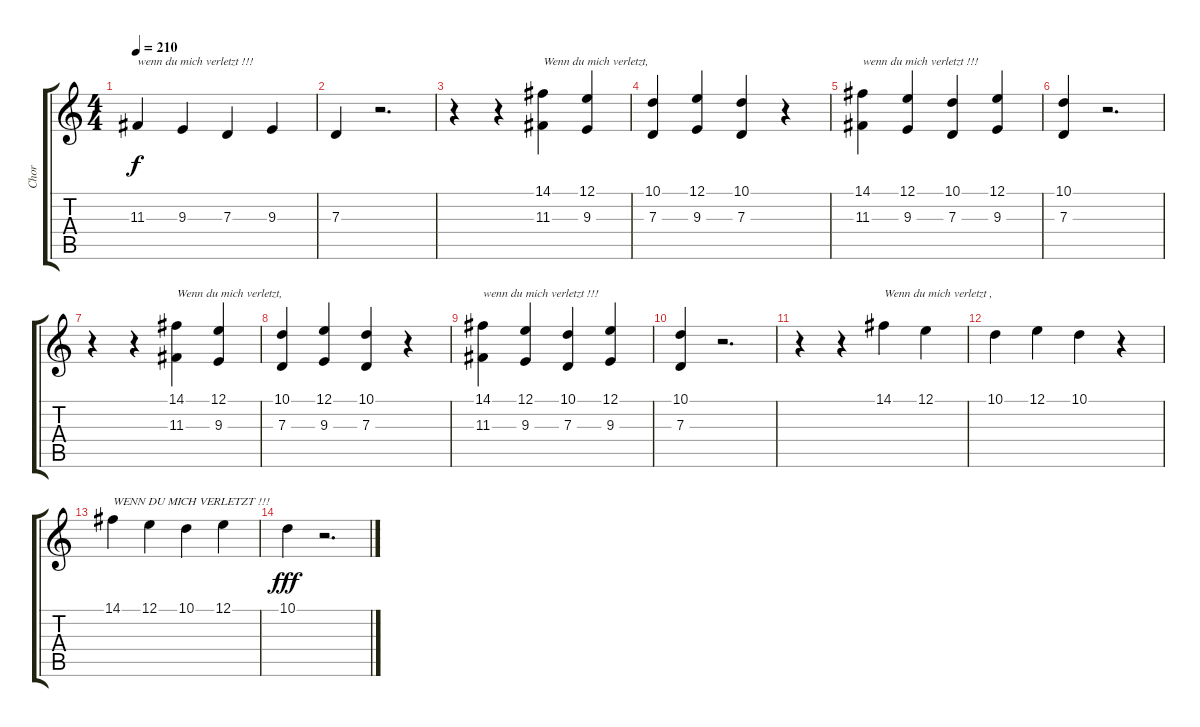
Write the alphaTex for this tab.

\track ("Chor" "Chor") {instrument lead6voice}
\staff {score tabs}
\tuning (E4 B3 G3 D3 A2 E2) {hide}
\ts (4 4)
\tempo 210
\clef g2
\ks c
11.3.4{txt "wenn du mich verletzt !!!" dy f} 9.3.4 7.3.4 9.3.4 |
7.3.4 r.2{d} |
r.4 r.4 (14.1 11.3).4{txt "Wenn du mich verletzt, " volume 13} (12.1 9.3).4 |
(10.1 7.3).4 (12.1 9.3).4 (10.1 7.3).4 r.4 |
(14.1 11.3).4{txt "wenn du mich verletzt !!!"} (12.1 9.3).4 (10.1 7.3).4 (12.1 9.3).4 |
(10.1 7.3).4 r.2{d} |
r.4 r.4 (14.1 11.3).4{txt "Wenn du mich verletzt, " volume 13} (12.1 9.3).4 |
(10.1 7.3).4 (12.1 9.3).4 (10.1 7.3).4 r.4 |
(14.1 11.3).4{txt "wenn du mich verletzt !!!"} (12.1 9.3).4 (10.1 7.3).4 (12.1 9.3).4 |
(10.1 7.3).4 r.2{d} |
r.4 r.4 14.1.4{txt "Wenn du mich verletzt ," volume 10} 12.1.4 |
10.1.4 12.1.4 10.1.4 r.4 |
14.1.4{txt "WENN DU MICH VERLETZT !!!"} 12.1.4 10.1.4 12.1.4 |
10.1.4{dy fff} r.2{d}
